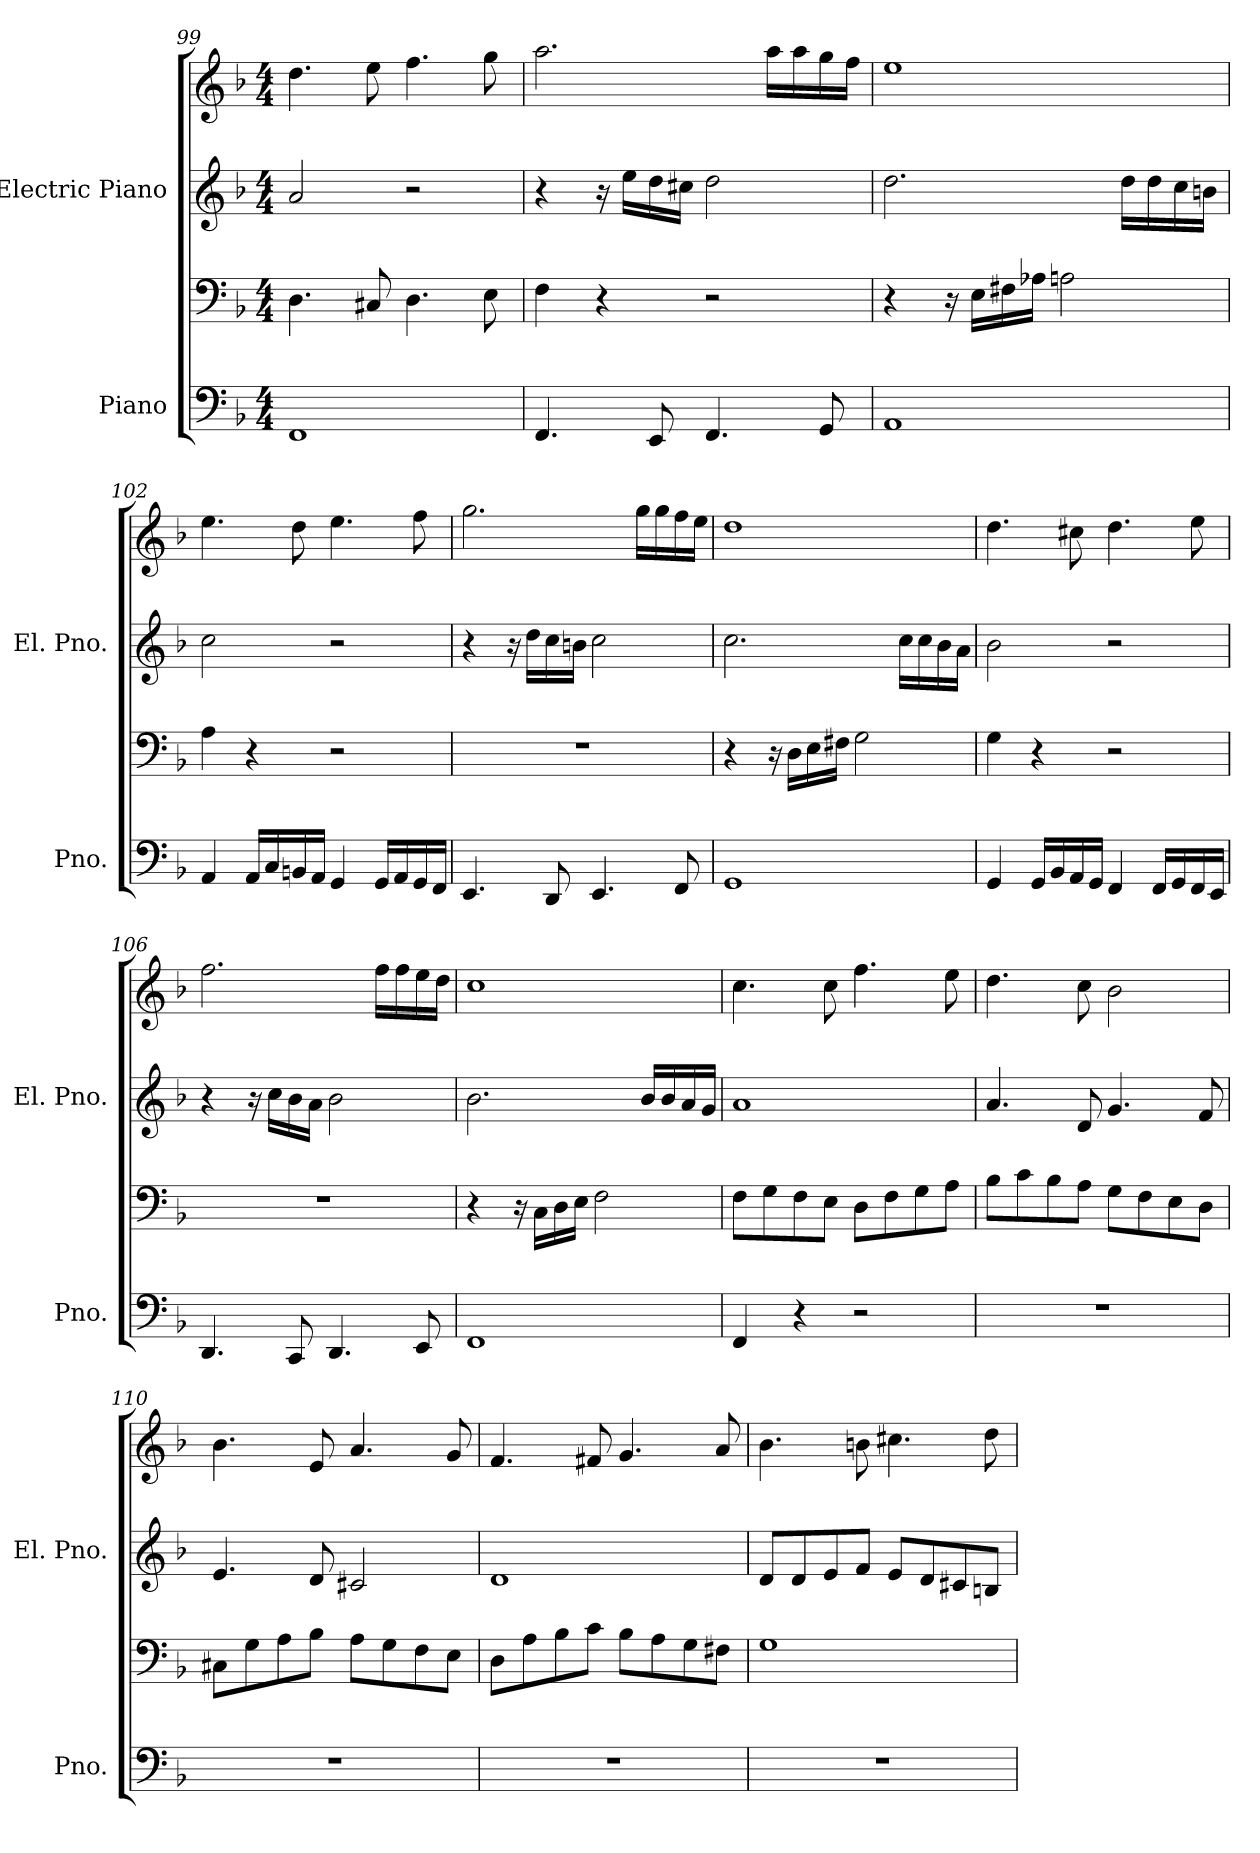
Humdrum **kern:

**kern	**kern	**kern	**kern
*part2	*part2	*part1	*part1
*staff4	*staff3	*staff2	*staff1
*I"Piano	*	*I"Electric Piano	*
*I'Pno.	*	*I'El. Pno.	*
*clefF4	*clefF4	*clefG2	*clefG2
*k[b-]	*k[b-]	*k[b-]	*k[b-]
*M4/4	*M4/4	*M4/4	*M4/4
=99	=99	=99	=99
1FF	4.D\	2a/	4.dd\
.	8C#X/	.	8ee\
.	4.D\	2r	4.ff\
.	8E\	.	8gg\
=100	=100	=100	=100
4.FF/	4F\	4r	2.aa\
.	4r	16r	.
.	.	16ee\LL	.
8EE/	.	16dd\	.
.	.	16cc#X\JJ	.
4.FF/	2r	2dd\	.
.	.	.	16aa\LL
.	.	.	16aa\
8GG/	.	.	16gg\
.	.	.	16ff\JJ
!!LO:LB:g=z
=101	=101	=101	=101
1AA	4r	2.dd\	1ee
.	16r	.	.
.	16E\LL	.	.
.	16F#X\	.	.
.	16A-X\JJ	.	.
.	2An\	.	.
.	.	16dd\LL	.
.	.	16dd\	.
.	.	16cc\	.
.	.	16bn\JJ	.
=102	=102	=102	=102
4AA/	4A\	2cc\	4.ee\
16AA/LL	4r	.	.
16C/	.	.	.
16BBn/	.	.	8dd\
16AA/JJ	.	.	.
4GG/	2r	2r	4.ee\
16GG/LL	.	.	.
16AA/	.	.	.
16GG/	.	.	8ff\
16FF/JJ	.	.	.
=103	=103	=103	=103
4.EE/	1r	4r	2.gg\
.	.	16r	.
.	.	16dd\LL	.
8DD/	.	16cc\	.
.	.	16bn\JJ	.
4.EE/	.	2cc\	.
.	.	.	16gg\LL
.	.	.	16gg\
8FF/	.	.	16ff\
.	.	.	16ee\JJ
!!LO:PB:g=z
=104	=104	=104	=104
1GG	4r	2.cc\	1dd
.	16r	.	.
.	16D\LL	.	.
.	16E\	.	.
.	16F#X\JJ	.	.
.	2G\	.	.
.	.	16cc\LL	.
.	.	16cc\	.
.	.	16b-\	.
.	.	16a\JJ	.
=105	=105	=105	=105
4GG/	4G\	2b-\	4.dd\
16GG/LL	4r	.	.
16BB-/	.	.	.
16AA/	.	.	8cc#X\
16GG/JJ	.	.	.
4FF/	2r	2r	4.dd\
16FF/LL	.	.	.
16GG/	.	.	.
16FF/	.	.	8ee\
16EE/JJ	.	.	.
=106	=106	=106	=106
4.DD/	1r	4r	2.ff\
.	.	16r	.
.	.	16cc\LL	.
8CC/	.	16b-\	.
.	.	16a\JJ	.
4.DD/	.	2b-\	.
.	.	.	16ff\LL
.	.	.	16ff\
8EE/	.	.	16ee\
.	.	.	16dd\JJ
=107	=107	=107	=107
1FF	4r	2.b-\	1cc
.	16r	.	.
.	16C\LL	.	.
.	16D\	.	.
.	16E\JJ	.	.
.	2F\	.	.
.	.	16b-/LL	.
.	.	16b-/	.
.	.	16a/	.
.	.	16g/JJ	.
!!LO:LB:g=z
=108	=108	=108	=108
4FF/	8F\L	1a	4.cc\
.	8G\	.	.
4r	8F\	.	.
.	8E\J	.	8cc\
2r	8D\L	.	4.ff\
.	8F\	.	.
.	8G\	.	.
.	8A\J	.	8ee\
=109	=109	=109	=109
1r	8B-\L	4.a/	4.dd\
.	8c\	.	.
.	8B-\	.	.
.	8A\J	8d/	8cc\
.	8G\L	4.g/	2b-\
.	8F\	.	.
.	8E\	.	.
.	8D\J	8f/	.
=110	=110	=110	=110
1r	8C#X\L	4.e/	4.b-\
.	8G\	.	.
.	8A\	.	.
.	8B-\J	8d/	8e/
.	8A\L	2c#X/	4.a/
.	8G\	.	.
.	8F\	.	.
.	8E\J	.	8g/
=111	=111	=111	=111
1r	8D\L	1d	4.f/
.	8A\	.	.
.	8B-\	.	.
.	8c\J	.	8f#X/
.	8B-\L	.	4.g/
.	8A\	.	.
.	8G\	.	.
.	8F#X\J	.	8a/
!!LO:LB:g=z
=112	=112	=112	=112
1r	1G	8d/L	4.b-\
.	.	8d/	.
.	.	8e/	.
.	.	8f/J	8bn\
.	.	8e/L	4.cc#X\
.	.	8d/	.
.	.	8c#X/	.
.	.	8Bn/J	8dd\
=	=	=	=
*-	*-	*-	*-
